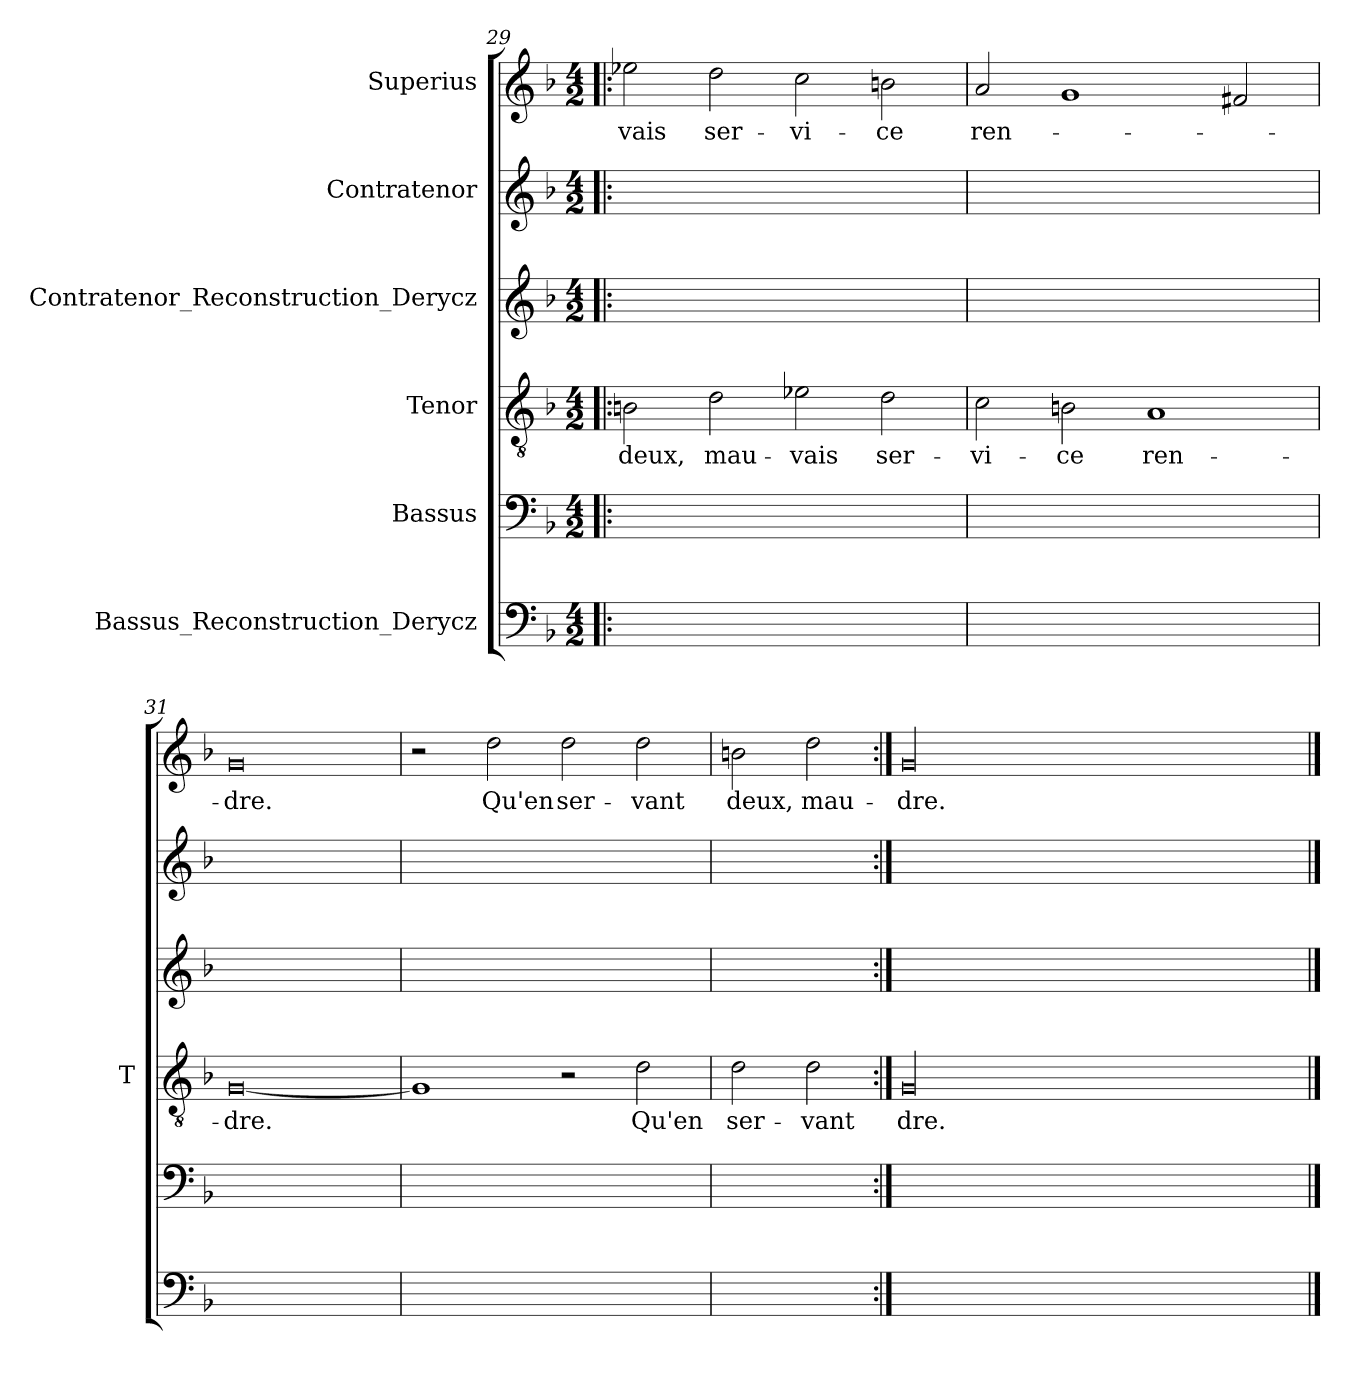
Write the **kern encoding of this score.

**kern	**kern	**kern	**text	**kern	**kern	**kern	**text
*part6	*part5	*part4	*part4	*part3	*part2	*part1	*part1
*staff6	*staff5	*staff4	*staff4	*staff3	*staff2	*staff1	*staff1
*I"Bassus_Reconstruction_Derycz	*I"Bassus	*I"Tenor	*	*I"Contratenor_Reconstruction_Derycz	*I"Contratenor	*I"Superius	*
*	*	*I'T	*	*	*	*	*
*clefF4	*clefF4	*clefGv2	*	*clefG2	*clefG2	*clefG2	*
*k[b-]	*k[b-]	*k[b-]	*	*k[b-]	*k[b-]	*k[b-]	*
*M4/2	*M4/2	*M4/2	*	*M4/2	*M4/2	*M4/2	*
=29!|:	=29!|:	=29!|:	=29!|:	=29!|:	=29!|:	=29!|:	=29!|:
0ryy	0ryy	2B	-deux,	0ryy	0ryy	2ee-X	-vais
.	.	2d	mau-	.	.	2dd	ser-
.	.	2e-X	-vais	.	.	2cc	vi-
.	.	2d	ser-	.	.	2b	-ce
=30	=30	=30	=30	=30	=30	=30	=30
0ryy	0ryy	2c	vi-	0ryy	0ryy	2a	ren-
.	.	2B	-ce	.	.	1g	.
.	.	1A	ren-	.	.	.	.
.	.	.	.	.	.	2f#X	.
=31	=31	=31	=31	=31	=31	=31	=31
0ryy	0ryy	[0G	-dre.	0ryy	0ryy	0g	-dre.
=32	=32	=32	=32	=32	=32	=32	=32
0ryy	0ryy	1G]	.	0ryy	0ryy	2r	.
.	.	.	.	.	.	2dd	-Qu'en
.	.	2r	.	.	.	2dd	ser-
.	.	2d	-Qu'en	.	.	2dd	-vant
=33	=33	=33	=33	=33	=33	=33	=33
1ryy	1ryy	2d	ser-	1ryy	1ryy	2b	-deux,
.	.	2d	-vant	.	.	2dd	mau-
=34:|!	=34:|!	=34:|!	=34:|!	=34:|!	=34:|!	=34:|!	=34:|!
1ryy	1ryy	00G	-dre.	1ryy	1ryy	00g	-dre.
2%7ryy	2%7ryy	.	.	2%7ryy	2%7ryy	.	.
.	.	2ryy	.	.	.	2ryy	.
==	==	==	==	==	==	==	==
*-	*-	*-	*-	*-	*-	*-	*-
